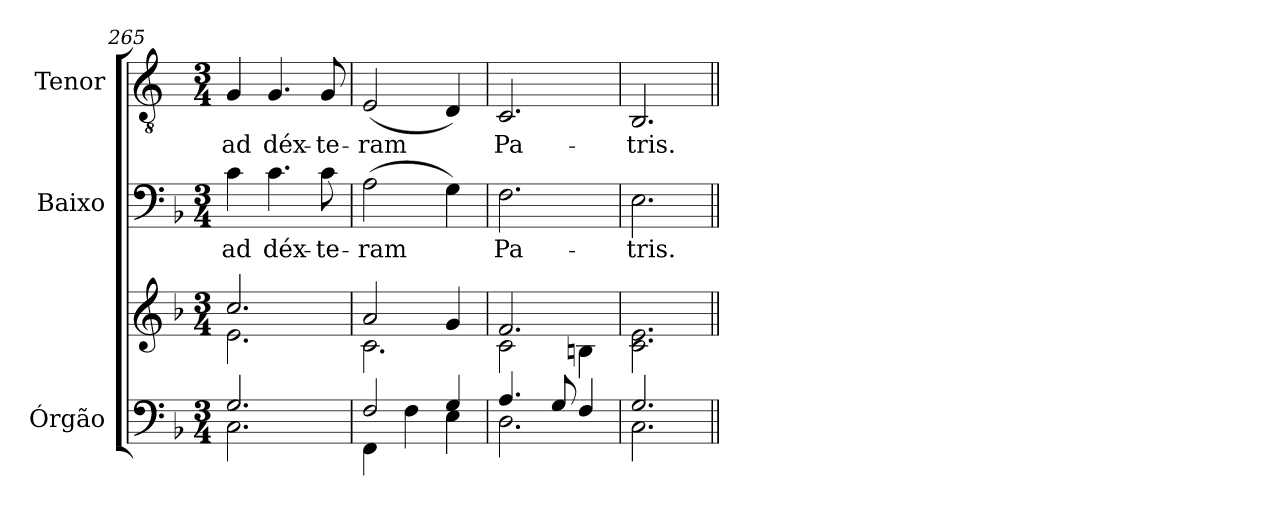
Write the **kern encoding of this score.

**kern	**kern	**kern	**text	**kern	**text
*part3	*part3	*part2	*part2	*part1	*part1
*staff4	*staff3	*staff2	*staff2	*staff1	*staff1
*I"Órgão	*	*I"Baixo	*	*I"Tenor	*
*I'Órg.	*	*	*	*I'Tr.	*
*clefF4	*clefG2	*clefF4	*	*clefGv2	*
*	*	*	*	*ITrd4c7	*
*k[b-]	*k[b-]	*k[b-]	*	*k[b-]	*
*F:	*F:	*F:	*	*F:	*
*M3/4	*M3/4	*M3/4	*	*M3/4	*
=265	=265	=265	=265	=265	=265
*^	*^	*	*	*	*
!	!	!	!	!	!LO:LY:b:color=#000000	!	!
!	!	!	!	!	!	!	!LO:LY:b:color=#000000
2.Gi/	2.Ci\	2.cci/	2.ei\	4ci\	ad	4Ci/	ad
!	!	!	!	!	!LO:LY:b:color=#000000	!	!
!	!	!	!	!	!	!	!LO:LY:b:color=#000000
.	.	.	.	4.ci\	déx-	4.Ci/	déx-
!	!	!	!	!	!LO:LY:b:color=#000000	!	!
!	!	!	!	!	!	!	!LO:LY:b:color=#000000
.	.	.	.	8ci\	-te-	8Ci/	-te-
=266	=266	=266	=266	=266	=266	=266	=266
!	!	!	!	!	!LO:LY:b:color=#000000	!	!
!	!	!	!	!	!	!	!LO:LY:b:color=#000000
2Fi/	4FFi\	2ai/	2.ci\	(2Ai\	-ram	(2AAi/	-ram
.	4Fi\	.	.	.	.	.	.
4Gi/	4Ei\	4gi/	.	4Gi\)	.	4GGi/)	.
=267	=267	=267	=267	=267	=267	=267	=267
!	!	!	!	!	!LO:LY:b:color=#000000	!	!
!	!	!	!	!	!	!	!LO:LY:b:color=#000000
4.Ai/	2.Di\	2.fi/	2ci\	2.Fi\	Pa-	2.FFi/	Pa-
8Gi/	.	.	.	.	.	.	.
4Fi/	.	.	4Bni\	.	.	.	.
*	*	*v	*v	*	*	*	*
=268	=268	=268	=268	=268	=268	=268
*	*	*^	*	*	*	*
!	!	!	!	!	!LO:LY:b:color=#000000	!	!
*	*	*v	*v	*	*	*	*
*	*	*^	*	*	*	*
!	!	!	!	!	!	!	!LO:LY:b:color=#000000
*	*	*v	*v	*	*	*	*
2.Gi/	2.Ci\	2.ci\ 2.ei	2.Ei\	-tris.	2.EEi/	-tris.
*v	*v	*	*	*	*	*
=||	=||	=||	=||	=||	=||
*-	*-	*-	*-	*-	*-
